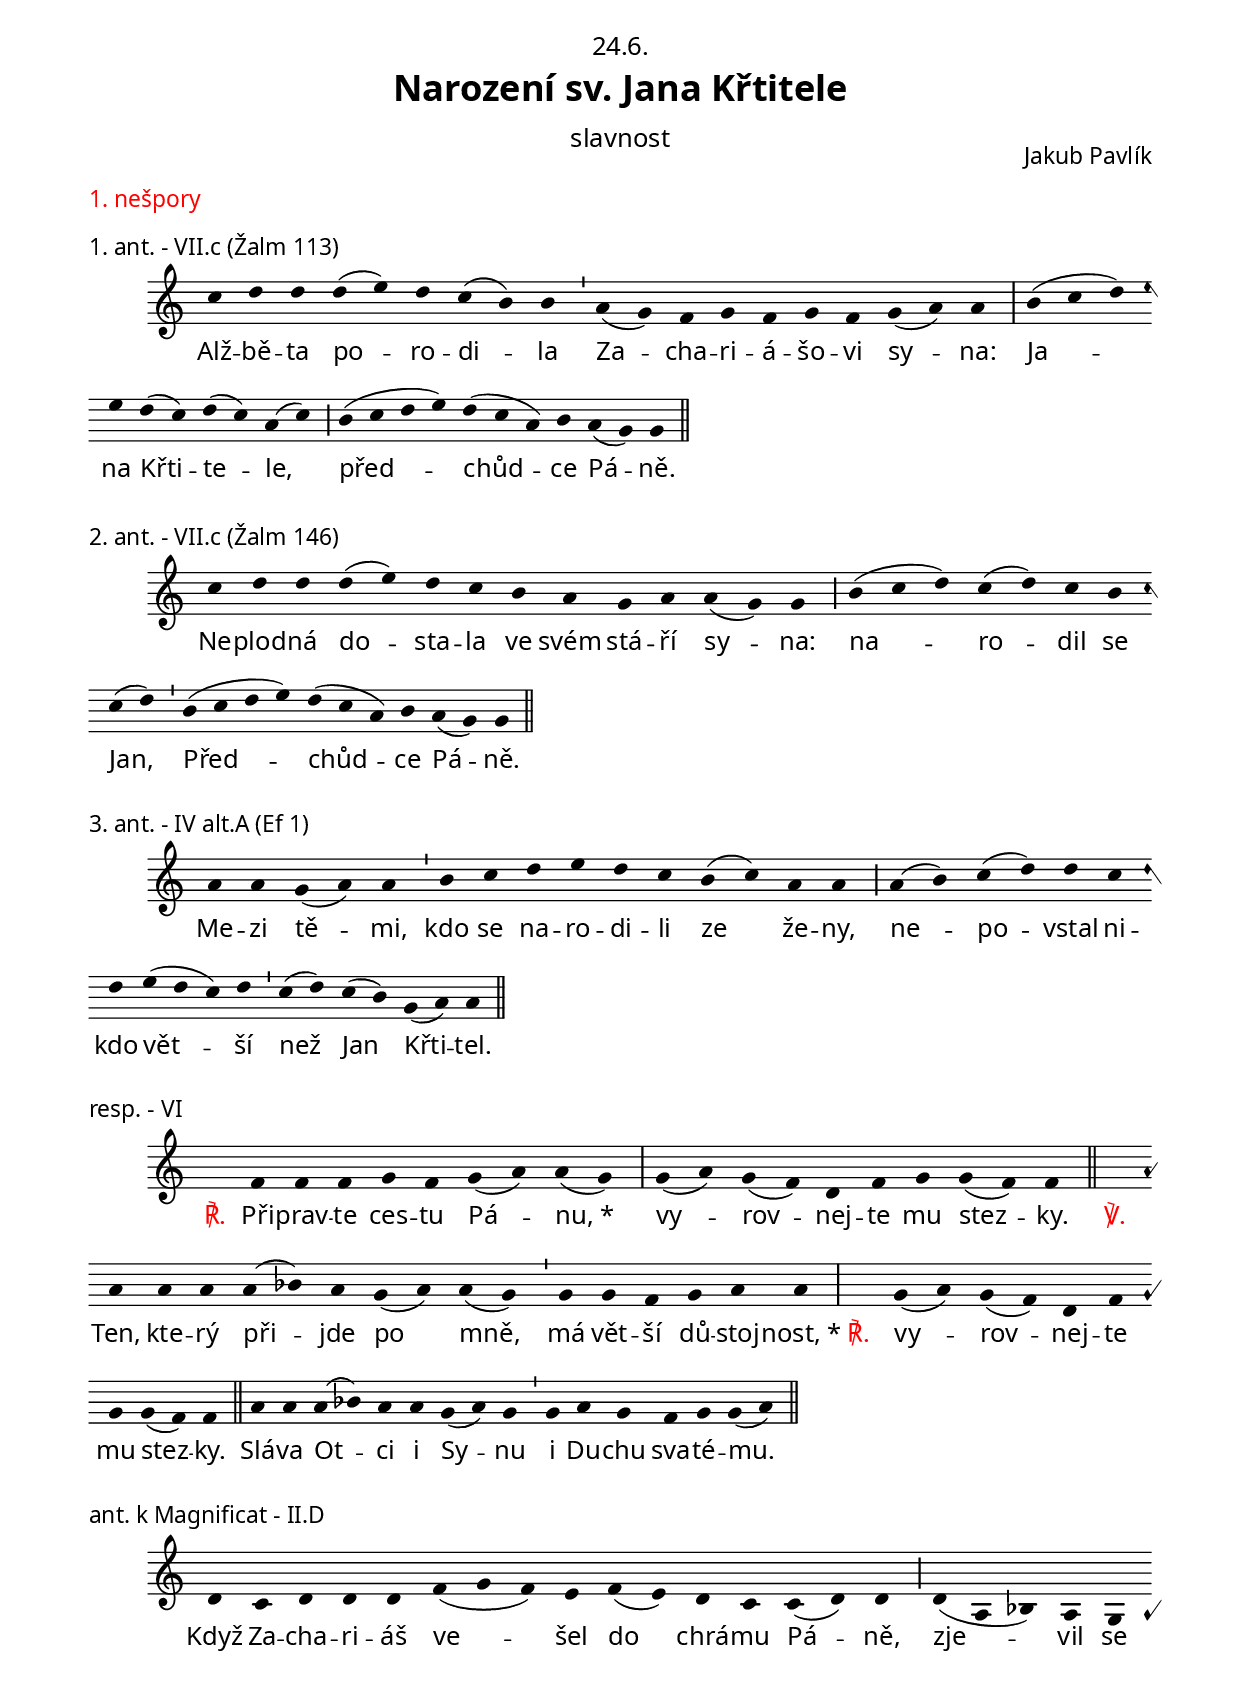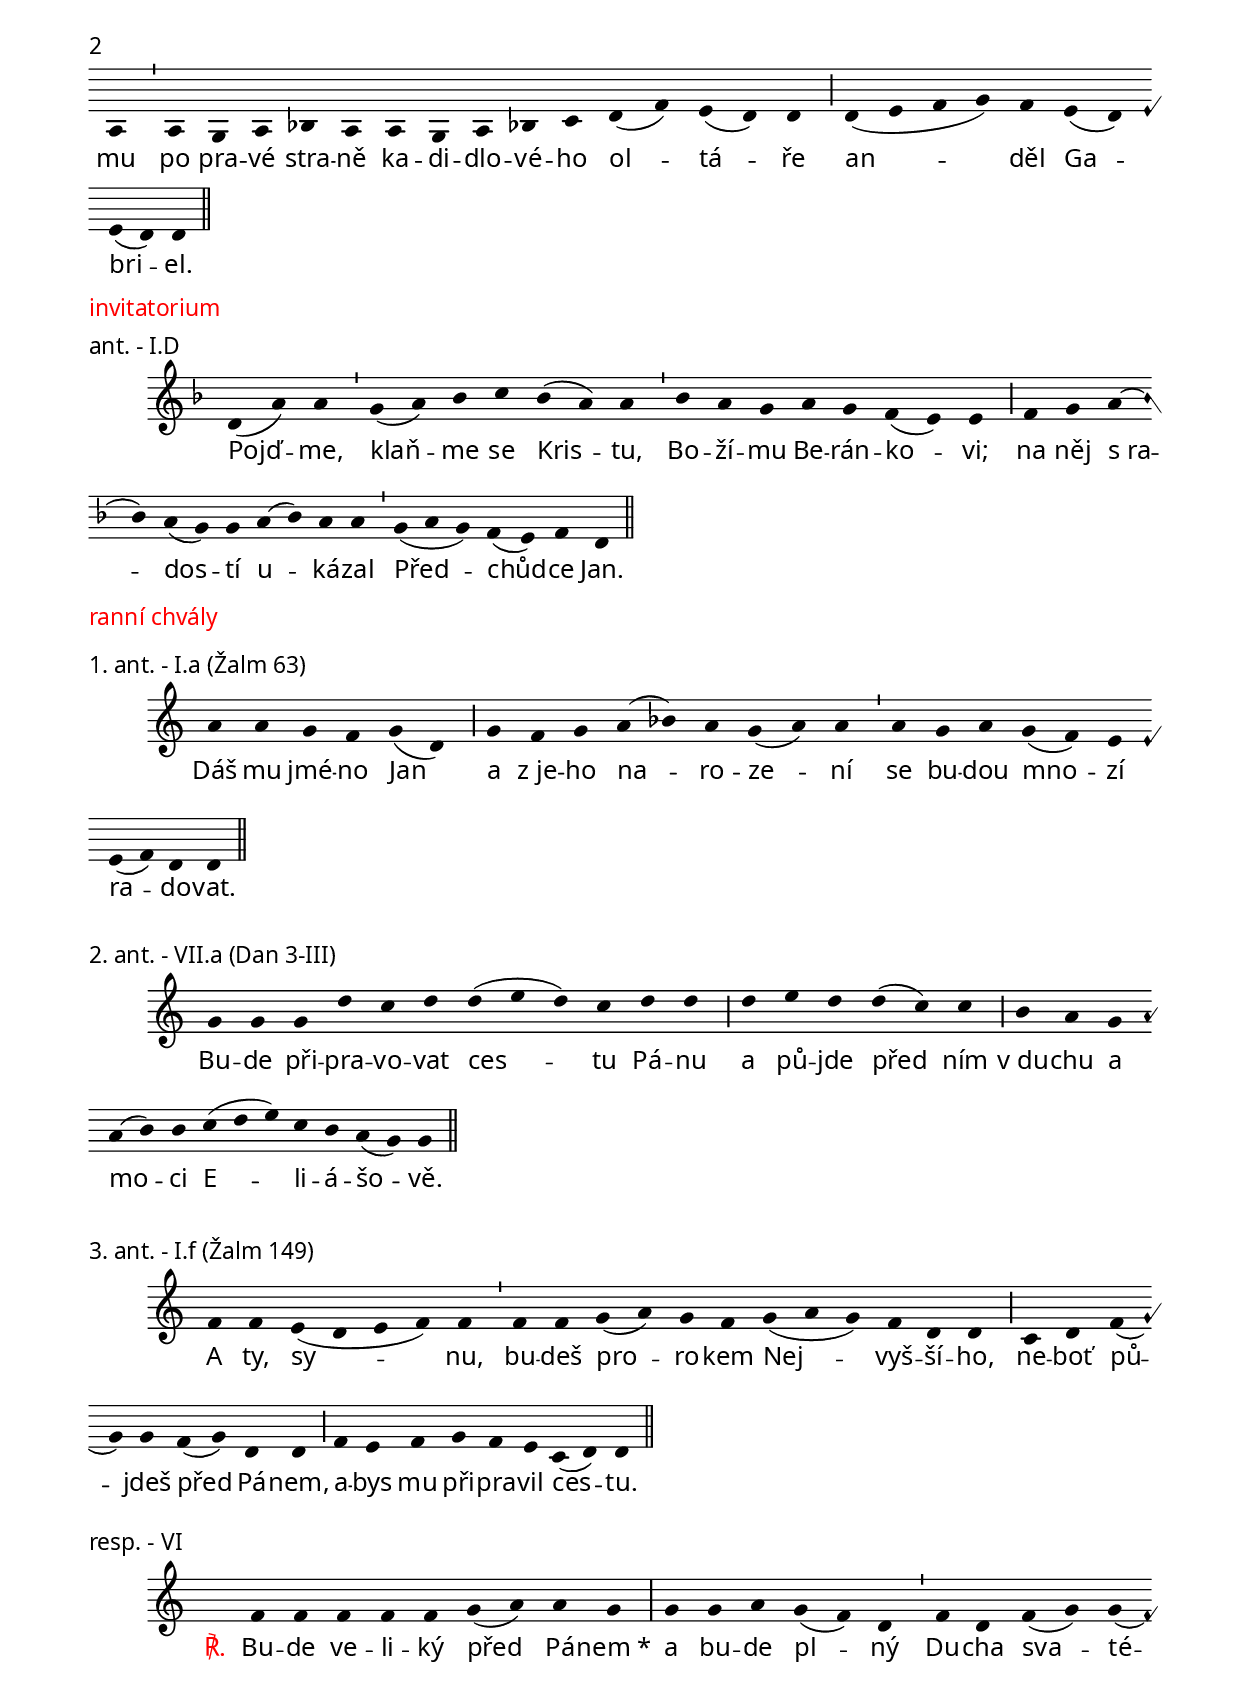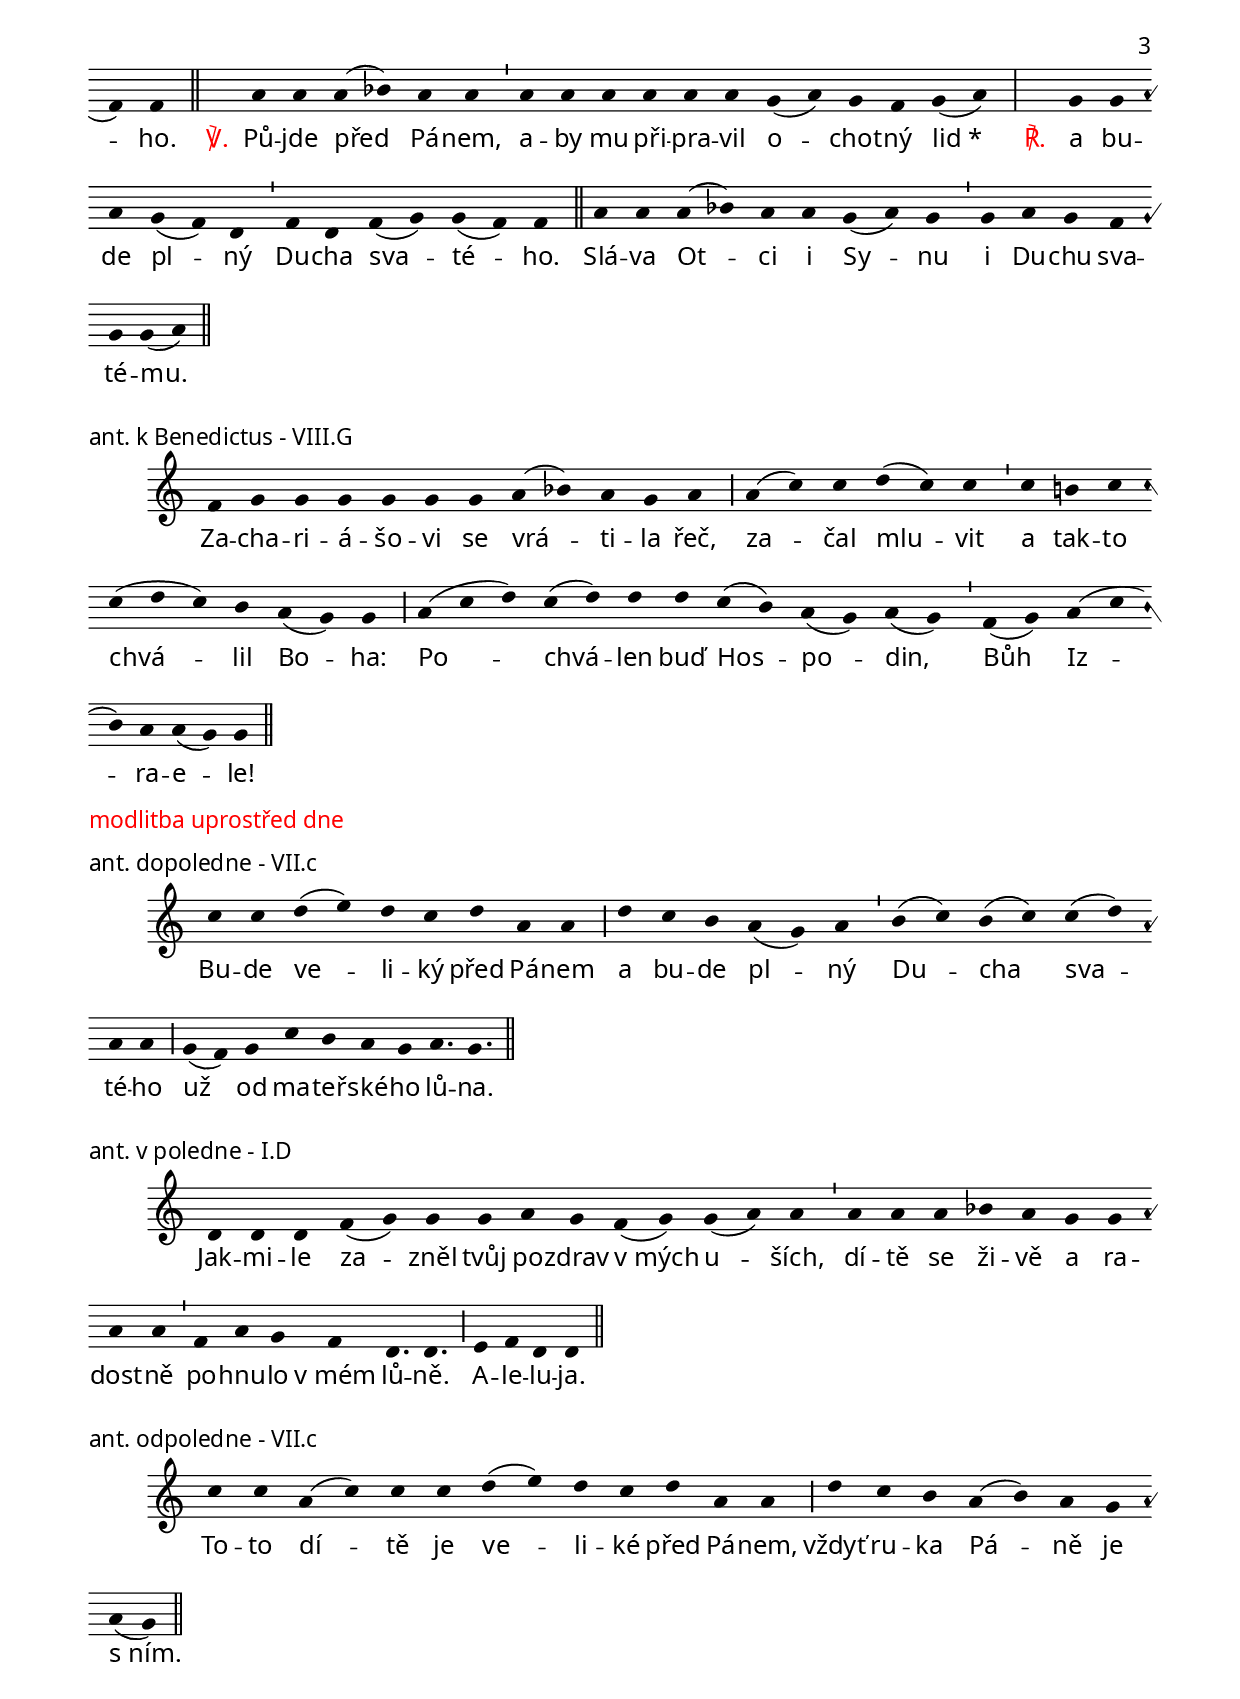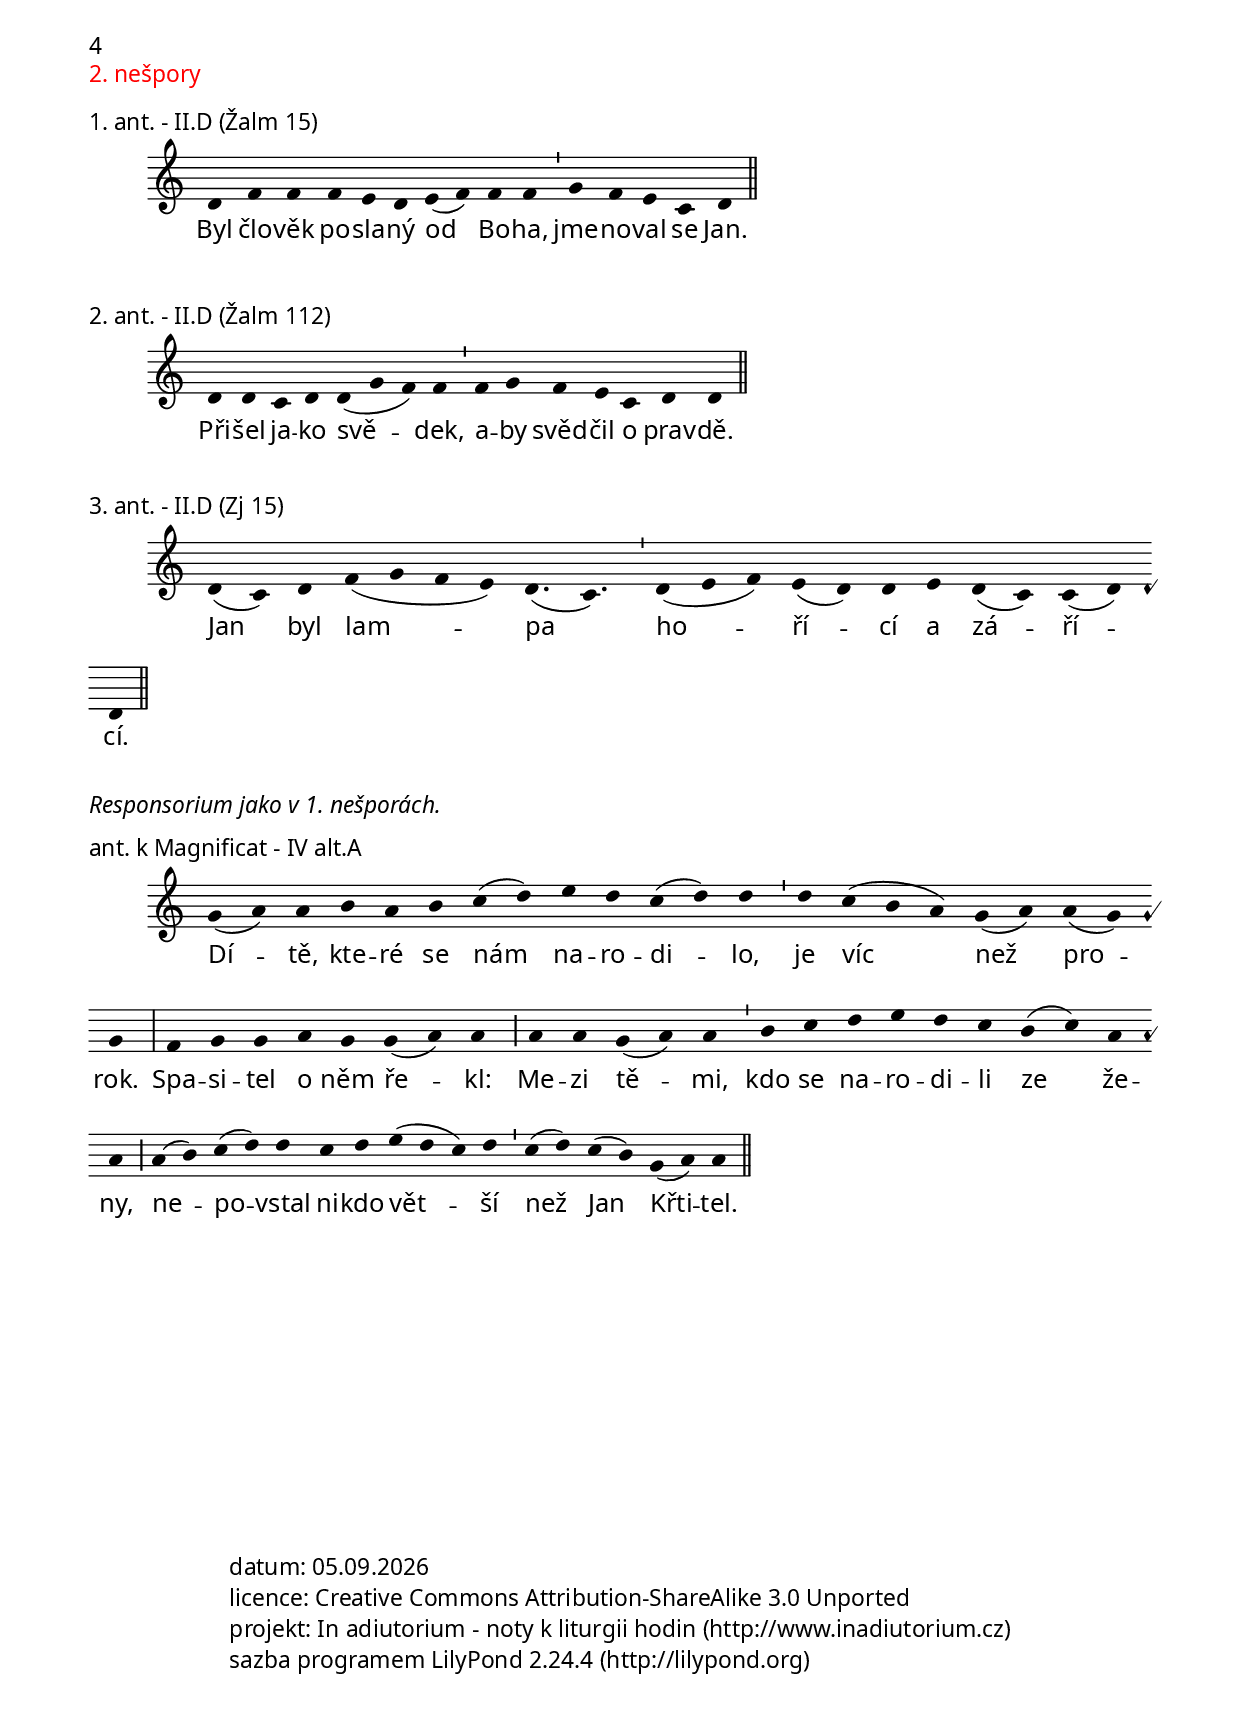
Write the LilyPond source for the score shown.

\version "2.15.37"

\include "../spolecne.ly"
\include "../dilyresponsorii.ly"

\header {
  title = \markup\titleSvatek
            "Narození sv. Jana Křtitele"
            slavnost
            24.6.
  composer = "Jakub Pavlík"
}



\markup {\nadpisHodinka {"1. nešpory"}}

\score {
  \relative c'' {
    \choralniRezim
    c4 d d d( e) d c( b) b \barMin a( g) f g f g f g( a) a \barMax
    b( c d) e d( c) d( c) a( c) \barMaior
    b( c d e) d( c a) b a( g) g \barFinalis
  }
  \addlyrics {
    Alž -- bě -- ta po -- ro -- di -- la Za -- cha -- ri -- á -- šo -- vi sy -- na:
    Ja -- na Křti -- te -- le,
    před -- chůd -- ce Pá -- ně.
  }
  \header {
    quid = "1. ant."
    modus = "VII"
    differentia = "c"
    psalmus = "Žalm 113"
    placet = "R - od _Zachariášovi_ dál hrůza"
    id = "1ne-a1"
    piece = \markup {\sestavTitulek}
  }
}

\score {
  \relative c'' {
    \choralniRezim
    c4 d d d( e) d c b a g a a( g) g \barMaior
    b( c d) c( d) c b c( d) \barMin
    b( c d e) d( c a) b a( g) g \barFinalis
  }
  \addlyrics {
    Ne -- plod -- ná do -- sta -- la ve svém stá -- ří sy -- na:
    na -- ro -- dil se Jan,
    Před -- chůd -- ce Pá -- ně.
  }
  \header {
    quid = "2. ant."
    modus = "VII"
    differentia = "c"
    psalmus = "Žalm 146"
    placet = "nic moc; po předělání předchozí zvážit, zda novou melodii zohlednit i zde"
    id = "1ne-a2"
    piece = \markup {\sestavTitulek}
  }
}

\score {
  \relative c'' {
    \choralniRezim
    a4 a g( a) a \barMin b c d e d c b( c) a a \barMaior
    a( b) c( d) d c d e( d c) d \barMin c( d) c( b) g( a) a \barFinalis
  }
  \addlyrics {
    Me -- zi tě -- mi, kdo se na -- ro -- di -- li ze že -- ny,
    ne -- po -- vstal ni -- kdo vět -- ší než Jan Křti -- tel.
  }
  \header {
    quid = "3. ant."
    modus = "IV alt"
    differentia = "A"
    psalmus = "Ef 1"
    placet = "_než Jan Křtitel_ působí těžkopádně"
    id = "1ne-a3"
    piece = \markup {\sestavTitulek}
  }
}

\score {
  \relative c' {
    \choralniRezim

    % R
    \neviditelna f
    f4 f f g f g( a) a( g) \barMax
    g( a) g( f) d f g g( f) f \barFinalis
    % V
    \neviditelna a
    a4 a a a( bes) a g( a) a( g) \barMin g g f g a a \barMax
    % R
    \neviditelna a
    g( a) g( f) d f g g( f) f \barFinalis
    % Slava
    \respVIdoxologie \barFinalis
  }
  \addlyrics {
    \Response Při -- prav -- te ces -- tu Pá -- nu,_*
    vy -- rov -- nej -- te mu stez -- ky.
    \Verse Ten, kte -- rý při -- jde po mně, má vět -- ší dů -- stoj -- nost,_*
    \Response vy -- rov -- nej -- te mu stez -- ky.
    \textRespDoxologie
  }
  \header {
    quid = "resp."
    modus = "VI"
    id = "1ne-resp"
    piece = \markup {\sestavTitulekResp}
  }
}

\score {
  \relative c' {
    \choralniRezim
    d4 c d d d f( g f) e f( e) d c c( d) d \barMaior
    d( a bes) a g a \barMin
    a g a bes a a g a bes c d( f) e( d) d \barMaior
    d( e f g) f e( d) e( d) d \barFinalis
  }
  \addlyrics {
    Když Za -- cha -- ri -- áš ve -- šel do chrá -- mu Pá -- ně,
    zje -- vil se mu
    po pra -- vé stra -- ně ka -- di -- dlo -- vé -- ho ol -- tá -- ře
    an -- děl Ga -- bri -- el.
  }
  \header {
    quid = "ant. k Magnificat"
    modus = "II"
    differentia = "D"
    psalmus = ""
    id = "1ne-amag"
    piece = \markup {\sestavTitulekBezZalmu}
  }
}

\markup {\nadpisHodinka {"invitatorium"}}

\score {
  \relative c' {
    \choralniRezim
    \key f \major
    d4( a') a \barMin g( a) bes c bes( a) a \barMin
    bes a g a g f( e) e \barMaior
    f g a( bes) a( g) g a( bes) a a \barMin
    g( a g) f( e) f d \barFinalis
  }
  \addlyrics {
    Pojď -- me, klaň -- me se Kris -- tu,
    Bo -- ží -- mu Be -- rán -- ko -- vi;
    na něj s_ra -- dos -- tí u -- ká -- zal
    Před -- chůd -- ce Jan.
  }
  \header {
    quid = "ant."
    modus = "I"
    differentia = "D"
    psalmus = ""
    id = "invit"
    piece = \markup {\sestavTitulekBezZalmu}
  }
}

\markup {\nadpisHodinka {"ranní chvály"}}

\score {
  \relative c'' {
    \choralniRezim
    a4 a g f g( d) \barMaior
    g f g a( bes) a g( a) a \barMin
    a g a g( f) e e( f) d d \barFinalis
  }
  \addlyrics {
    Dáš mu jmé -- no Jan
    a z_je -- ho na -- ro -- ze -- ní
    se bu -- dou mno -- zí ra -- do -- vat.
  }
  \header {
    quid = "1. ant."
    modus = "I"
    differentia = "a"
    psalmus = "Žalm 63"
    id = "rch-a1"
    piece = \markup {\sestavTitulek}
  }
}

\score {
  \relative c'' {
    \choralniRezim
    g4 g g d' c d d( e d) c d d \barMaior
    d e d d( c) c \barMaior
    b a g a( b) b c( d e) c b a( g) g \barFinalis
  }
  \addlyrics {
    Bu -- de při -- pra -- vo -- vat ces -- tu Pá -- nu
    a pů -- jde před ním
    v_du -- chu a mo -- ci E -- li -- á -- šo -- vě.
  }
  \header {
    quid = "2. ant."
    modus = "VII"
    differentia = "a"
    psalmus = "Dan 3-III"
    id = "rch-a2"
    piece = \markup {\sestavTitulek}
  }
}

\score {
  \relative c' {
    \choralniRezim
    f4 f e( d e f) f \barMin
    f f g( a) g f g( a g) f d d \barMaior
    c d f( g) g f( g) d d \barMaior
    f e f g f e c( d) d \barFinalis
  }
  \addlyrics {
    A ty, sy -- nu,
    bu -- deš pro -- ro -- kem Nej -- vyš -- ší -- ho,
    ne -- boť pů -- jdeš před Pá -- nem,
    a -- bys mu při -- pra -- vil ces -- tu.
  }
  \header {
    quid = "3. ant."
    modus = "I"
    differentia = "f"
    psalmus = "Žalm 149"
    id = "rch-a3"
    piece = \markup {\sestavTitulek}
  }
}

\score {
  \relative c' {
    \choralniRezim

    % R
    \neviditelna f
    f4 f f f f g( a) a g \barMax
    g g a g( f) d \barMin f d f( g) g( f) f \barFinalis
    % V
    \neviditelna a
    a4 a a( bes) a a \barMin a a a a a a g( a) g f g( a) \barMax
    % R
    \neviditelna a
    g g a g( f) d \barMin f d f( g) g( f) f \barFinalis
    % Slava
    \respVIdoxologie \barFinalis
  }
  \addlyrics {
    \Response Bu -- de ve -- li -- ký před Pá -- nem_*
    a bu -- de pl -- ný Du -- cha sva -- té -- ho.
    \Verse Pů -- jde před Pá -- nem,
    a -- by mu při -- pra -- vil o -- chot -- ný lid_*
    \Response a bu -- de pl -- ný Du -- cha sva -- té -- ho.
    \textRespDoxologie
  }
  \header {
    quid = "resp."
    modus = "VI"
    id = "rch-resp"
    piece = \markup {\sestavTitulekResp}
  }
}

\score {
  \relative c' {
    \choralniRezim
    f4 g g g g g g a( bes) a g a \barMaior
    a( c) c d( c) c \barMin c b! c c( d c) b a( g) g \barMaior
    a( c d) c( d) d d c( b) a( g) a( g) \barMin
    f( g) a( c b) a a( g) g \barFinalis
  }
  \addlyrics {
    Za -- cha -- ri -- á -- šo -- vi se vrá -- ti -- la řeč,
    % a on
    za -- čal mlu -- vit a tak -- to chvá -- lil Bo -- ha:
    Po -- chvá -- len buď Hos -- po -- din,
    Bůh Iz -- ra -- e -- le!
  }
  \header {
    quid = "ant. k Benedictus"
    modus = "VIII"
    differentia = "G"
    psalmus = ""
    id = "rch-aben"
    piece = \markup {\sestavTitulekBezZalmu}
  }
}

\markup {\nadpisHodinka {"modlitba uprostřed dne"}}

\score {
  \relative c'' {
    \choralniRezim
    c4 c d( e) d c d a a \barMaior
    d c b a( g) a \barMin b( c) b( c) c( d) a a \barMaior
    g( f) g c b a g a4. g \barFinalis
  }
  \addlyrics {
    Bu -- de ve -- li -- ký před Pá -- nem
    a bu -- de pl -- ný Du -- cha sva -- té -- ho
    už od ma -- teř -- ské -- ho lů -- na.
  }
  \header {
    quid = "ant. dopoledne"
    modus = "VII"
    differentia = "c"
    psalmus = ""
    id = "tercie"
    piece = \markup {\sestavTitulekBezZalmu}
  }
}

\score {
  \relative c' {
    \choralniRezim
    d4 d d f( g) g g a g f( g) g( a) a \barMin
    a a a bes a g g a a \barMin
    f a g f d4. d \barMaior

    e4 f d d \barFinalis
  }
  \addlyrics {
    Jak -- mi -- le za -- zněl tvůj po -- zdrav v_mých u -- ších,
    dí -- tě se ži -- vě a ra -- dost -- ně
    po -- hnu -- lo v_mém lů -- ně.

    A -- le -- lu -- ja.
  }
  \header {
    quid = "ant. v poledne"
    modus = "I"
    differentia = "D"
    psalmus = ""
    fons = "Navštívení P.M., 2. nešp., 2. ant. >> advent, předvánoční týden, 22.12., k Benedictus;"
    fial = "sanktoral/0531navstivenipm.ly#ne-a2"
    id = "sexta"
    piece = \markup {\sestavTitulekBezZalmu}
  }
}

\score {
  \relative c'' {
    \choralniRezim
    c4 c a( c) c c d( e) d c d a a \barMaior
    d c b a( b) a g a( g) \barFinalis
  }
  \addlyrics {
    To -- to dí -- tě je ve -- li -- ké před Pá -- nem,
    vždyť ru -- ka Pá -- ně je s_ním.
  }
  \header {
    quid = "ant. odpoledne"
    modus = "VII"
    differentia = "c"
    psalmus = ""
    id = "nona"
    piece = \markup {\sestavTitulekBezZalmu}
  }
}

\markup {\nadpisHodinka {"2. nešpory"}}

\score {
  \relative c' {
    \choralniRezim
    d4 f f f e d e( f) f f \barMin
    g f e c d \barFinalis
  }
  \addlyrics {
    Byl člo -- věk po -- sla -- ný od Bo -- ha,
    jme -- no -- val se Jan.
  }
  \header {
    quid = "1. ant."
    modus = "II"
    differentia = "D"
    psalmus = "Žalm 15"
    id = "2ne-a1"
    fons = "3. ne adventní, cyklus B, 1. nešp., k Magnificat; jen první půlka"
    fial = "antifony/advent_nedeleB.ly#iiimag1?cast"
    piece = \markup {\sestavTitulek}
  }
}

\score {
  \relative c' {
    \choralniRezim
    d4 d c d d( g f) f \barMin
    f g f e c d d \barFinalis
  }
  \addlyrics {
    Při -- šel ja -- ko svě -- dek,
    a -- by svěd -- čil o prav -- dě.
  }
  \header {
    quid = "2. ant."
    modus = "II"
    differentia = "D"
    psalmus = "Žalm 112"
    id = "2ne-a2"
    fons = "podle: 3. ne adventní, cyklus B, 1. nešp., k Magnificat; druhá půlka"
    fial = "antifony/advent_nedeleB.ly#iiimag1?cast"
    piece = \markup {\sestavTitulek}
  }
}

\score {
  \relative c' {
    \choralniRezim
    d4( c) d f( g f e) d4.( c) \barMin d4( e f) e( d) d e d( c) c( d) d \barFinalis
  }
  \addlyrics {
    Jan byl lam -- pa ho -- ří -- cí a zá -- ří -- cí.
  }
  \header {
    quid = "3. ant."
    modus = "II"
    differentia = "D"
    psalmus = "Zj 15"
    id = "2ne-a3"
    piece = \markup {\sestavTitulek}
  }
}

\markup\italic{Responsorium jako v 1. nešporách.}

\score {
  \relative c'' {
    \choralniRezim
    g( a) a b a b c( d) e d c( d) d \barMin
    d c( b a) g( a) a( g) g \barMax

    f g g a g g( a) a \barMaior

    a4 a g( a) a \barMin b c d e d c b( c) a a \barMaior
    a( b) c( d) d c d e( d c) d \barMin c( d) c( b) g( a) a \barFinalis
  }
  \addlyrics {
    Dí -- tě, kte -- ré se nám na -- ro -- di -- lo,
    je víc než pro -- rok.

    Spa -- si -- tel o něm ře -- kl:

    Me -- zi tě -- mi, kdo se na -- ro -- di -- li ze že -- ny,
    ne -- po -- vstal ni -- kdo vět -- ší než Jan Křti -- tel.
  }
  \header {
    quid = "ant. k Magnificat"
    modus = "IV alt"
    differentia = "A"
    psalmus = ""
    id = "2ne-amag"
    fons = "2. část viz 1. nešp, 3. ant."
    fial = "sanktoral/0624narozenikrtitele.ly#1ne-a3?cast"
    piece = \markup {\sestavTitulekBezZalmu}
  }
}